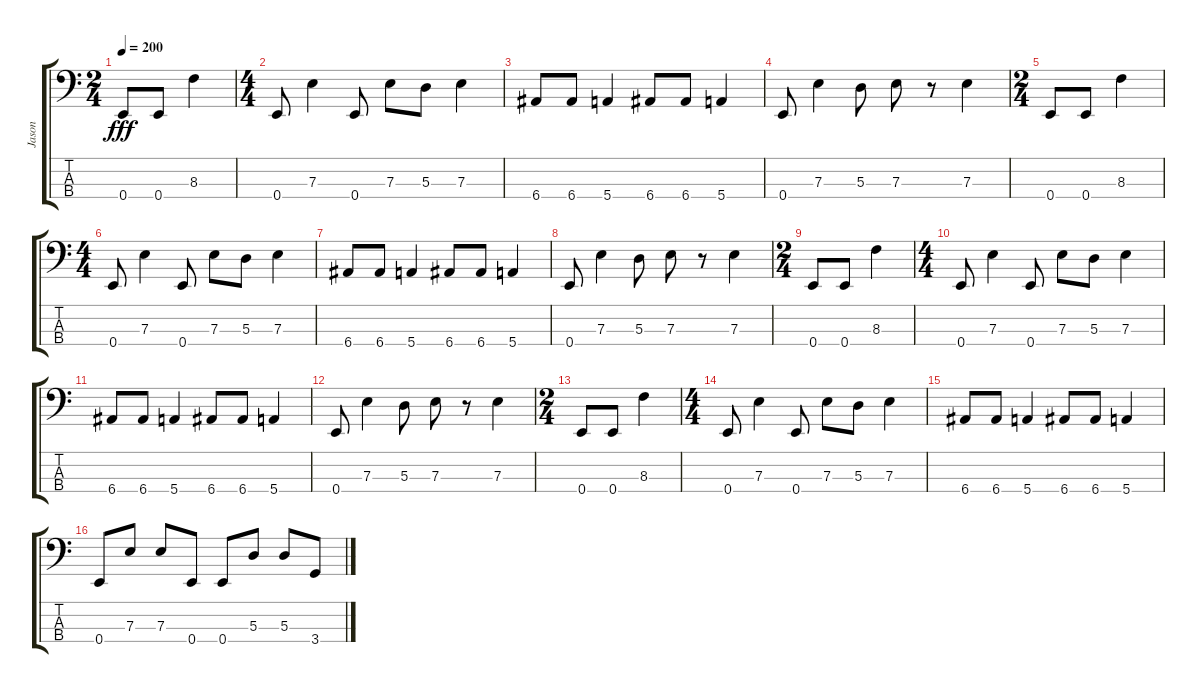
\track ("Jason" "Jason") {instrument electricbasspick}
\staff {score tabs}
\tuning (G2 D2 A1 E1) {hide}
\ts (2 4)
\tempo 200
\clef f4
\ks c
0.4.8{dy fff} 0.4.8 8.3.4 |
\ts (4 4)
0.4.8 7.3.4 0.4.8 7.3.8 5.3.8 7.3.4 |
6.4.8 6.4.8 5.4.4 6.4.8 6.4.8 5.4.4 |
0.4.8 7.3.4 5.3.8 7.3.8 r.8 7.3.4 |
\ts (2 4)
0.4.8 0.4.8 8.3.4 |
\ts (4 4)
0.4.8 7.3.4 0.4.8 7.3.8 5.3.8 7.3.4 |
6.4.8 6.4.8 5.4.4 6.4.8 6.4.8 5.4.4 |
0.4.8 7.3.4 5.3.8 7.3.8 r.8 7.3.4 |
\ts (2 4)
0.4.8 0.4.8 8.3.4 |
\ts (4 4)
0.4.8 7.3.4 0.4.8 7.3.8 5.3.8 7.3.4 |
6.4.8 6.4.8 5.4.4 6.4.8 6.4.8 5.4.4 |
0.4.8 7.3.4 5.3.8 7.3.8 r.8 7.3.4 |
\ts (2 4)
0.4.8 0.4.8 8.3.4 |
\ts (4 4)
0.4.8 7.3.4 0.4.8 7.3.8 5.3.8 7.3.4 |
6.4.8 6.4.8 5.4.4 6.4.8 6.4.8 5.4.4 |
0.4.8 7.3.8 7.3.8 0.4.8 0.4.8 5.3.8 5.3.8 3.4.8
